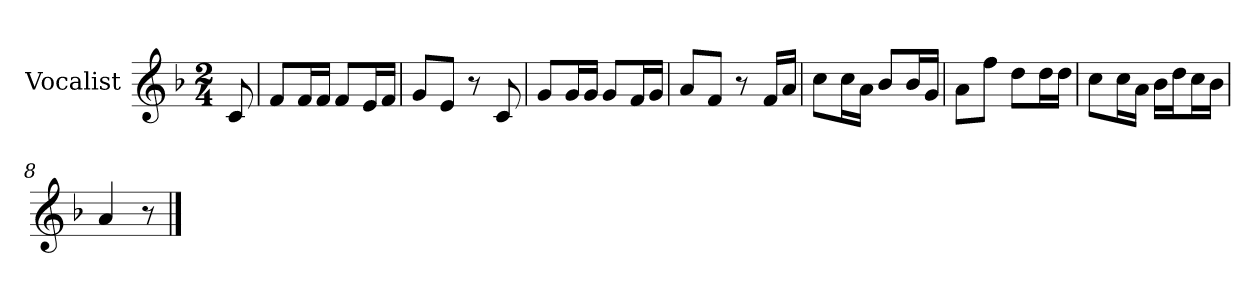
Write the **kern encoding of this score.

**kern
*part1
*staff1
*I"Vocalist
*k[b-]
*F:
*M2/4
=
8c
=1
8fL
16fL
16fJJ
8fL
16eL
16fJJ
=2
8gL
8eJ
8r
8c
=3
8gL
16gL
16gJJ
8gL
16fL
16gJJ
=4
8aL
8fJ
8r
16fLL
16aJJ
=5
8ccL
16ccL
16aJJ
8b-L
16b-L
16gJJ
=6
8aL
8ffJ
8ddL
16ddL
16ddJJ
=7
8ccL
16ccL
16aJJ
16b-LL
16ddJ
16ccL
16b-JJ
=8
4a
8r
==
*-
